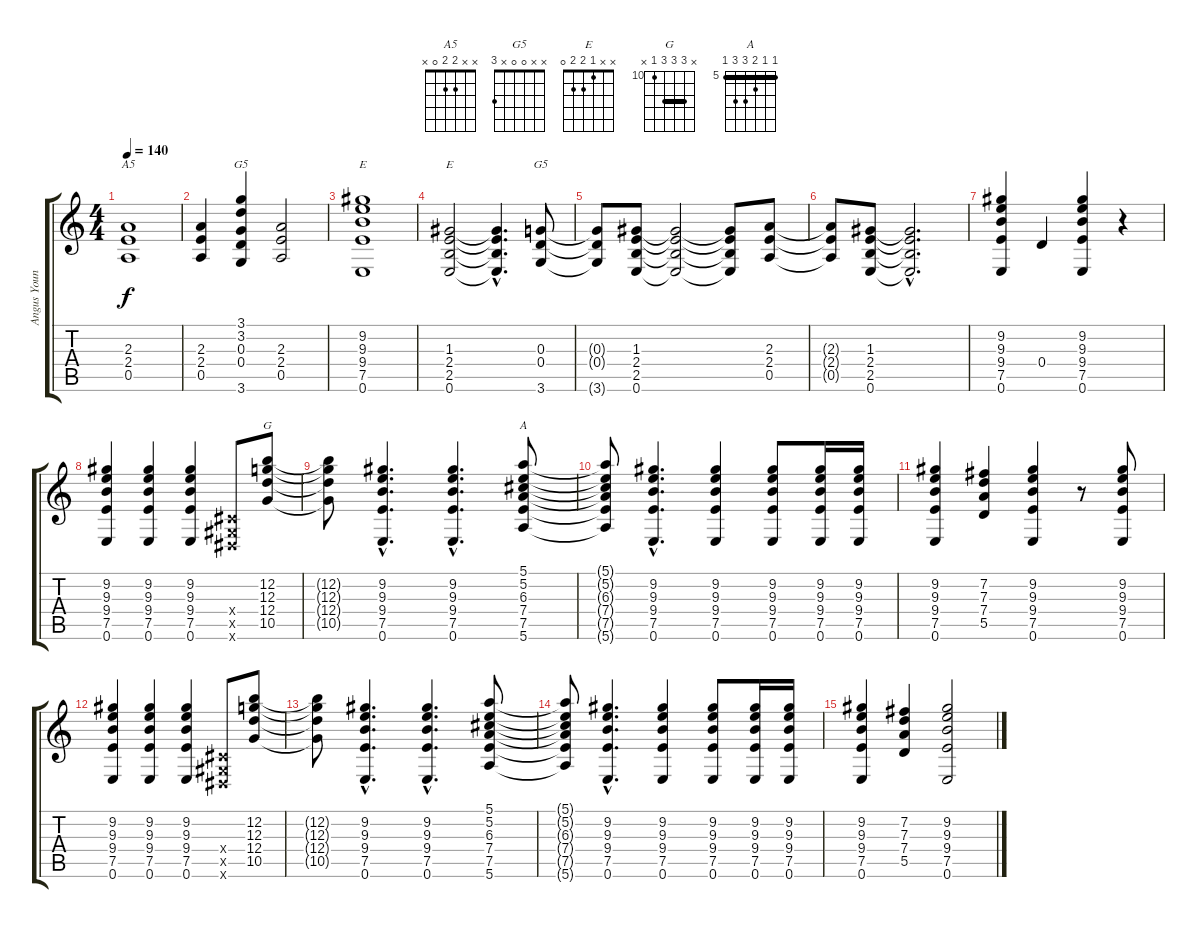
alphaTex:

\track ("Angus Young " "Angus Youn") {instrument overdrivenguitar}
\staff {score tabs}
\tuning (E4 B3 G3 D3 A2 E2) {hide}
\chord ("A5" x x 2 2 0 x)
\chord ("G5" 3 3 0 0 x 3)
\chord ("E" x 9 9 9 7 0) {firstfret 7 barre 9}
\chord ("E" x x 1 2 2 0)
\chord ("G5" x x 0 0 x 3)
\chord ("G" x 12 12 12 10 x) {firstfret 10 barre 12}
\chord ("A" 5 5 6 7 7 5) {firstfret 5 barre 5}
\ts (4 4)
\tempo 140
\clef g2
\ks c
(2.3 2.4 0.5).1{ch "A5" dy f} |
(2.3 2.4 0.5).4 (3.1 3.2 0.3 0.4 3.6).4{ch "G5"} (2.3 2.4 0.5).2 |
(9.2 9.3 9.4 7.5 0.6).1{ch "E"} |
(1.3 2.4 2.5 0.6).2{ch "E"} (1.3{hac t} 2.4{hac t} 2.5{hac t} 0.6{hac t}).4{d} (0.3 0.4 3.6).8{ch "G5"} |
(0.3{t} 0.4{t} 3.6{t}).8 (1.3 2.4 2.5 0.6).8 (1.3{t} 2.4{t} 2.5{t} 0.6{t}).2 (1.3{t} 2.4{t} 2.5{t} 0.6{t}).8 (2.3 2.4 0.5).8 |
(2.3{t} 2.4{t} 0.5{t}).8 (1.3 2.4 2.5 0.6).8 (1.3{hac t} 2.4{hac t} 2.5{hac t} 0.6{hac t}).2{d} |
(9.2 9.3 9.4 7.5 0.6).4 0.4.4 (9.2 9.3 9.4 7.5 0.6).4 r.4 |
(9.2 9.3 9.4 7.5 0.6).4 (9.2 9.3 9.4 7.5 0.6).4 (9.2 9.3 9.4 7.5 0.6).4 (-1.4{x} -1.5{x} -1.6{x}).8 (12.2 12.3 12.4 10.5).8{ch "G"} |
(12.2{t} 12.3{t} 12.4{t} 10.5{t}).8 (9.2{hac} 9.3{hac} 9.4{hac} 7.5{hac} 0.6{hac}).4{d} (9.2{hac} 9.3{hac} 9.4{hac} 7.5{hac} 0.6{hac}).4{d} (5.1 5.2 6.3 7.4 7.5 5.6).8{ch "A"} |
(5.1{t} 5.2{t} 6.3{t} 7.4{t} 7.5{t} 5.6{t}).8 (9.2{hac} 9.3{hac} 9.4{hac} 7.5{hac} 0.6{hac}).4{d} (9.2 9.3 9.4 7.5 0.6).4 (9.2 9.3 9.4 7.5 0.6).8 (9.2 9.3 9.4 7.5 0.6).16 (9.2 9.3 9.4 7.5 0.6).16 |
(9.2 9.3 9.4 7.5 0.6).4 (7.2 7.3 7.4 5.5).4 (9.2 9.3 9.4 7.5 0.6).4 r.8 (9.2 9.3 9.4 7.5 0.6).8 |
(9.2 9.3 9.4 7.5 0.6).4 (9.2 9.3 9.4 7.5 0.6).4 (9.2 9.3 9.4 7.5 0.6).4 (-1.4{x} -1.5{x} -1.6{x}).8 (12.2 12.3 12.4 10.5).8 |
(12.2{t} 12.3{t} 12.4{t} 10.5{t}).8 (9.2{hac} 9.3{hac} 9.4{hac} 7.5{hac} 0.6{hac}).4{d} (9.2{hac} 9.3{hac} 9.4{hac} 7.5{hac} 0.6{hac}).4{d} (5.1 5.2 6.3 7.4 7.5 5.6).8 |
(5.1{t} 5.2{t} 6.3{t} 7.4{t} 7.5{t} 5.6{t}).8 (9.2{hac} 9.3{hac} 9.4{hac} 7.5{hac} 0.6{hac}).4{d} (9.2 9.3 9.4 7.5 0.6).4 (9.2 9.3 9.4 7.5 0.6).8 (9.2 9.3 9.4 7.5 0.6).16 (9.2 9.3 9.4 7.5 0.6).16 |
(9.2 9.3 9.4 7.5 0.6).4 (7.2 7.3 7.4 5.5).4 (9.2 9.3 9.4 7.5 0.6).2
